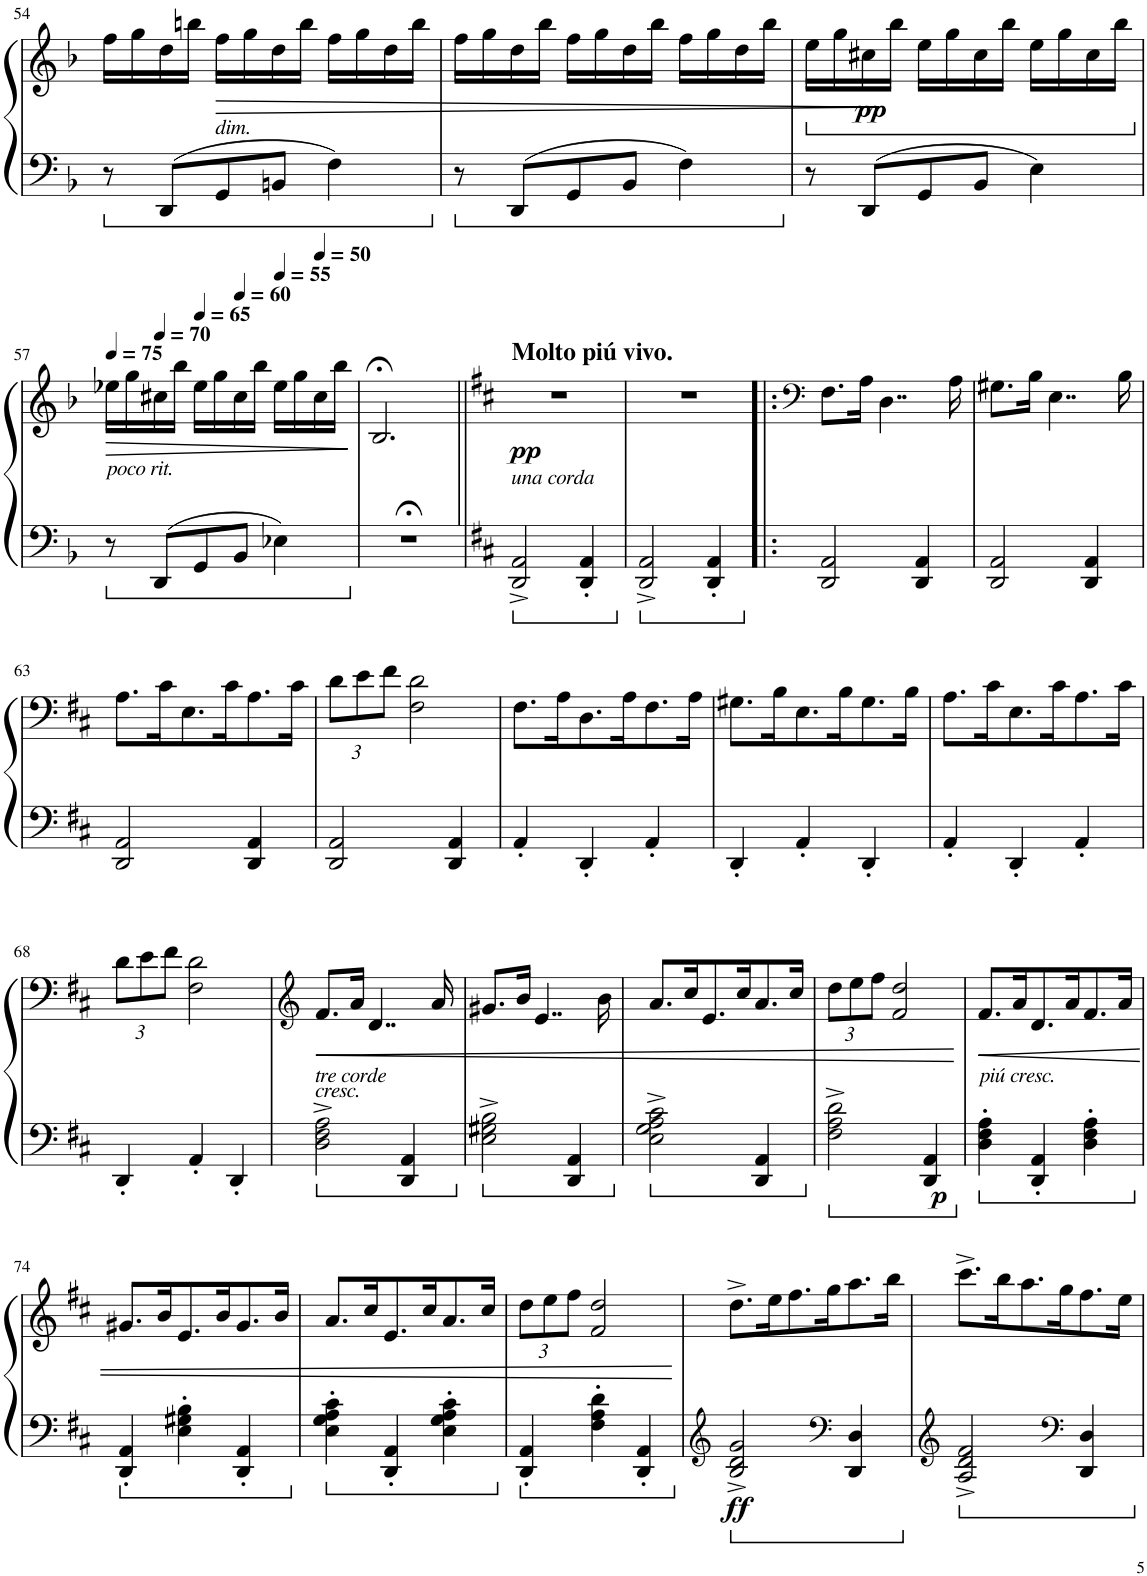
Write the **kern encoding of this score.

**kern	**kern	**dynam
*part1	*part1	*part1
*staff2	*staff1	*staff1/2
*I"Piano	*	*
*I'Pno.	*	*
!!LO:PB:g=z
*clefF4	*clefG2	*
*k[b-]	*k[b-]	*
*M3/4	*M3/4	*
=54	=54	=54
8r	16ff\LL	.
.	16gg\	.
8DD/L	16dd\	.
.	16bbn\JJ	.
!	!LO:TX:b:i:t=dim.	!
!	!	!LO:HP:b
8GG/	16ff\LL	>
.	16gg\	.
8BBn/J	16dd\	.
.	16bb\JJ	.
4F\	16ff\LL	.
.	16gg\	.
.	16dd\	.
.	16bb\JJ	.
=55	=55	=55
8r	16ff\LL	.
.	16gg\	.
8DD/L	16dd\	.
.	16bb-\JJ	.
8GG/	16ff\LL	.
.	16gg\	.
8BB-/J	16dd\	.
.	16bb-\JJ	.
4F\	16ff\LL	.
.	16gg\	.
.	16dd\	.
.	16bb-\JJ	.
=56	=56	=56
*	*ped	*
8r	16ee\LL	.
.	16gg\	.
!	!	!LO:DY:b
8DD/L	16cc#X\	pp
.	16bb-\JJ	]
8GG/	16ee\LL	.
.	16gg\	.
8BB-/J	16cc#\	.
.	16bb-\JJ	.
4E\	16ee\LL	.
.	16gg\	.
.	16cc#\	.
.	16bb-\JJ	.
!!LO:LB:g=z
=57	=57	=57
*	*Xped	*
*	*MM75	*
!	!LO:TX:b:i:t=poco rit.	!
!	!	!LO:HP:b
8r	16ee-X\LL	>
.	16gg\	.
*	*MM70	*
8DD/L	16cc#X\	.
.	16bb-\JJ	.
*	*MM65	*
8GG/	16ee-\LL	.
.	16gg\	.
*	*MM60	*
8BB-/J	16cc#\	.
.	16bb-\JJ	.
*	*MM55	*
4E-X\	16ee-\LL	.
.	16gg\	.
*	*MM50	*
.	16cc#\	.
.	16bb-\JJ	.
.	.	]
=58	=58	=58
2.r;<	2.B-;</	.
=59||	=59||	=59||
*k[f#c#]	*k[f#c#]	*
!	!LO:TX:a:B:t=Molto piú vivo.	!
!LO:TX:a:i:t=una corda	!	!
!	!	!LO:DY:b
2DD/^ 2AA/^	2.r	pp
4DD/' 4AA/'	.	.
=60	=60	=60
2DD/^ 2AA/^	2.r	.
4DD/' 4AA/'	.	.
=61!|:	=61!|:	=61!|:
*	*clefF4	*
2DD/ 2AA/	8.F#\L	.
.	16A\Jk	.
.	4..D\	.
4DD/ 4AA/	.	.
.	16A\	.
=62	=62	=62
2DD/ 2AA/	8.G#X\L	.
.	16B\Jk	.
.	4..E\	.
4DD/ 4AA/	.	.
.	16B\	.
!!LO:LB:g=z
=63	=63	=63
2DD/ 2AA/	8.A\L	.
.	16c#\K	.
.	8.E\	.
.	16c#\K	.
4DD/ 4AA/	8.A\	.
.	16c#\Jk	.
=64	=64	=64
*	*Xbrackettup	*
2DD/ 2AA/	12d\L	.
.	12e\	.
.	12f#\J	.
.	2F#\ 2d\	.
4DD/ 4AA/	.	.
=65	=65	=65
4AA'/	8.F#\L	.
.	16A\K	.
4DD'/	8.D\	.
.	16A\K	.
4AA'/	8.F#\	.
.	16A\Jk	.
=66	=66	=66
4DD'/	8.G#X\L	.
.	16B\K	.
4AA'/	8.E\	.
.	16B\K	.
4DD'/	8.G#\	.
.	16B\Jk	.
=67	=67	=67
4AA'/	8.A\L	.
.	16c#\K	.
4DD'/	8.E\	.
.	16c#\K	.
4AA'/	8.A\	.
.	16c#\Jk	.
!!LO:LB:g=z
=68	=68	=68
4DD'/	12d\L	.
.	12e\	.
.	12f#\J	.
4AA'/	2F#\ 2d\	.
4DD'/	.	.
=69	=69	=69
*	*clefG2	*
!	!LO:TX:b:i:t=tre corde	!
!	!LO:TX:b:i:t=cresc.	!
!	!	!LO:HP:b
2D\^ 2F#\^ 2A\^	8.f#/L	<
.	16a/Jk	.
.	4..d/	.
4DD/ 4AA/	.	.
.	16a/	.
=70	=70	=70
2E\^ 2G#X\^ 2B\^	8.g#X/L	.
.	16b/Jk	.
.	4..e/	.
4DD/ 4AA/	.	.
.	16b\	.
=71	=71	=71
2E\^ 2G\^ 2A\^ 2c#\^	8.a/L	.
.	16cc#/K	.
.	8.e/	.
.	16cc#/K	.
4DD/ 4AA/	8.a/	.
.	16cc#/Jk	.
=72	=72	=72
2F#\^ 2A\^ 2d\^	12dd\L	.
.	12ee\	.
.	12ff#\J	.
.	2f#/ 2dd/	.
!	!	!LO:DY:b=2
4DD/ 4AA/	.	p
.	.	[
=73	=73	=73
!	!LO:TX:b:i:t=piú cresc.	!
!	!	!LO:HP:b
4D\' 4F#\' 4A\'	8.f#/L	<
.	16a/K	.
4DD/' 4AA/'	8.d/	.
.	16a/K	.
4D\' 4F#\' 4A\'	8.f#/	.
.	16a/Jk	.
!!LO:LB:g=z
=74	=74	=74
4DD/' 4AA/'	8.g#X/L	.
.	16b/K	.
4E\' 4G#X\' 4B\'	8.e/	.
.	16b/K	.
4DD/' 4AA/'	8.g#/	.
.	16b/Jk	.
=75	=75	=75
4E\' 4G\' 4A\' 4c#\'	8.a/L	.
.	16cc#/K	.
4DD/' 4AA/'	8.e/	.
.	16cc#/K	.
4E\' 4G\' 4A\' 4c#\'	8.a/	.
.	16cc#/Jk	.
=76	=76	=76
4DD/' 4AA/'	12dd\L	.
.	12ee\	.
.	12ff#\J	.
4F#\' 4A\' 4d\'	2f#/ 2dd/	.
4DD/' 4AA/'	.	.
.	.	[
=77	=77	=77
*clefG2	*	*
!	!	!LO:DY:b=2
2B/^ 2d/^ 2g/^	8.dd^\L	ff
.	16ee\K	.
.	8.ff#\	.
.	16gg\K	.
*clefF4	*	*
4DD/ 4D/	8.aa\	.
.	16bb\Jk	.
=78	=78	=78
*clefG2	*	*
2A/^ 2d/^ 2f#/^	8.ccc#^\L	.
.	16bb\K	.
.	8.aa\	.
.	16gg\K	.
*clefF4	*	*
4DD/ 4D/	8.ff#\	.
.	16ee\Jk	.
=	=	=
*-	*-	*-
